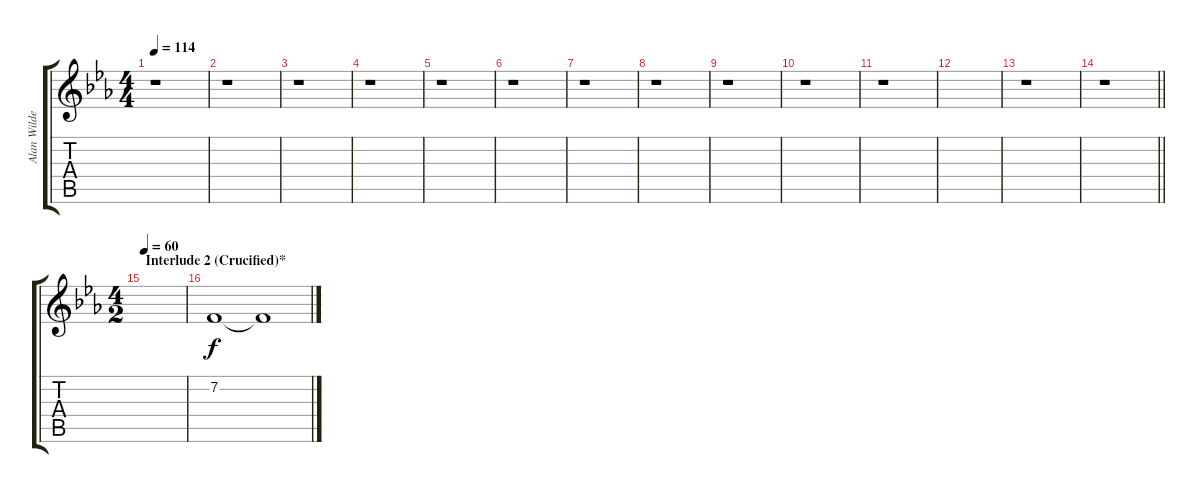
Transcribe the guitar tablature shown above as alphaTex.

\track ("Alan Wilder (Synths)" "Alan Wilde") {instrument fx7echoes}
\staff {score tabs}
\tuning (Eb4 Bb3 Gb3 Db3 Ab2 Eb2) {hide}
\ts (4 4)
\tempo 114
\clef g2
\ks eb
r.1{dy f} |
r.1 |
r.1 |
r.1 |
r.1 |
r.1 |
r.1 |
r.1 |
r.1 |
r.1 |
r.1 |
|
r.1 |
\barLineRight lightlight
r.1 |
\ts (4 2)
\section ("" "Interlude 2 (Crucified)*")
\tempo 60
|
7.2.1{volume 10} 7.2{t}.1
